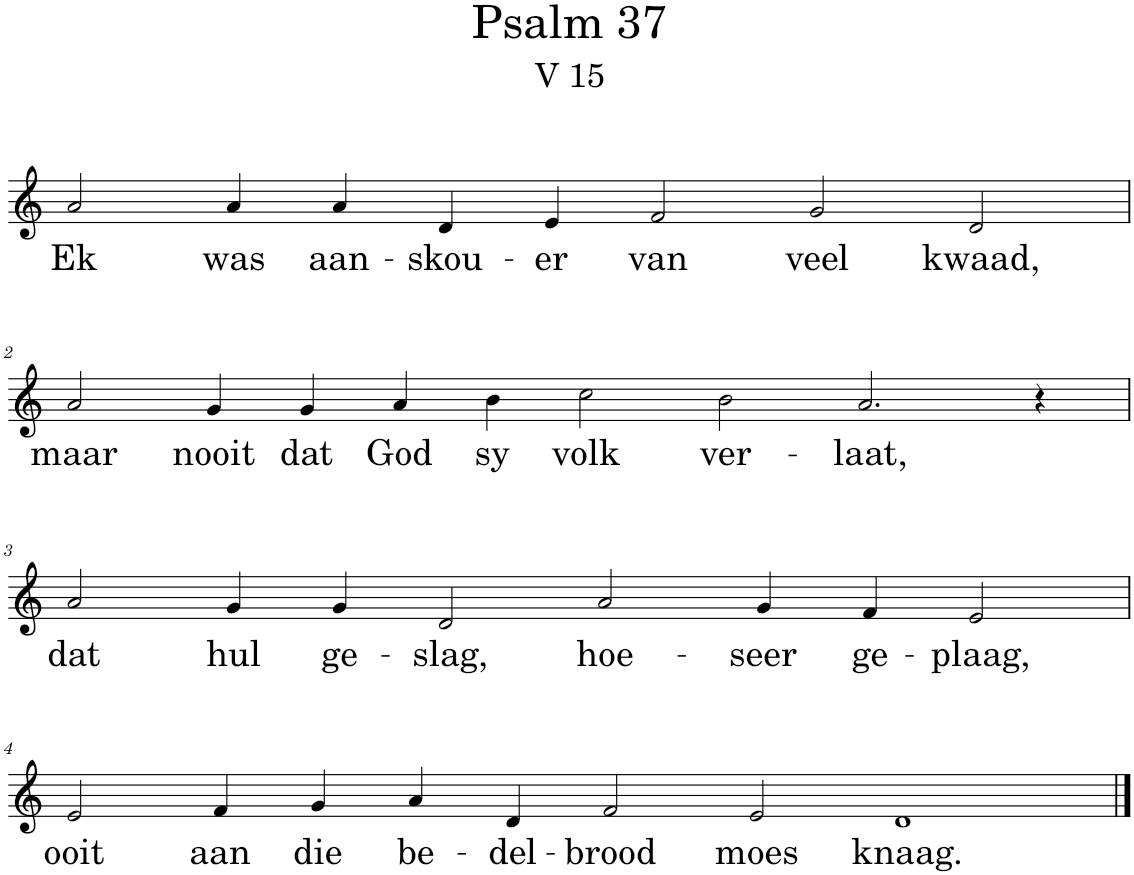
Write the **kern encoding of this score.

**kern	**text
*part1	*part1
*staff1	*staff1
*I"Pipe Organ	*
*I'Org.	*
*clefG2	*
*k[]	*
*M12/4	*
=1	=1
!	!LO:LY:b
2a/	Ek
!	!LO:LY:b
4a/	was
!	!LO:LY:b
4a/	aan-
!	!LO:LY:b
4d/	-skou-
!	!LO:LY:b
4e/	-er
!	!LO:LY:b
2f/	van
!	!LO:LY:b
2g/	veel
!	!LO:LY:b
2d/	kwaad,
!!LO:LB:g=z
=2	=2
*M14/4	*
!	!LO:LY:b
2a/	maar
!	!LO:LY:b
4g/	nooit
!	!LO:LY:b
4g/	dat
!	!LO:LY:b
4a/	God
!	!LO:LY:b
4b\	sy
!	!LO:LY:b
2cc\	volk
!	!LO:LY:b
2b\	ver-
!	!LO:LY:b
2.a/	-laat,
4r	.
!!LO:LB:g=z
=3	=3
*M12/4	*
!	!LO:LY:b
2a/	dat
!	!LO:LY:b
4g/	hul
!	!LO:LY:b
4g/	ge-
!	!LO:LY:b
2d/	-slag,
!	!LO:LY:b
2a/	hoe-
!	!LO:LY:b
4g/	-seer
!	!LO:LY:b
4f/	ge-
!	!LO:LY:b
2e/	-plaag,
!!LO:LB:g=z
=4	=4
*M14/4	*
!	!LO:LY:b
2e/	ooit
!	!LO:LY:b
4f/	aan
!	!LO:LY:b
4g/	die
!	!LO:LY:b
4a/	be-
!	!LO:LY:b
4d/	-del-
!	!LO:LY:b
2f/	-brood
!	!LO:LY:b
2e/	moes
!	!LO:LY:b
1d	knaag.
==	==
*-	*-
